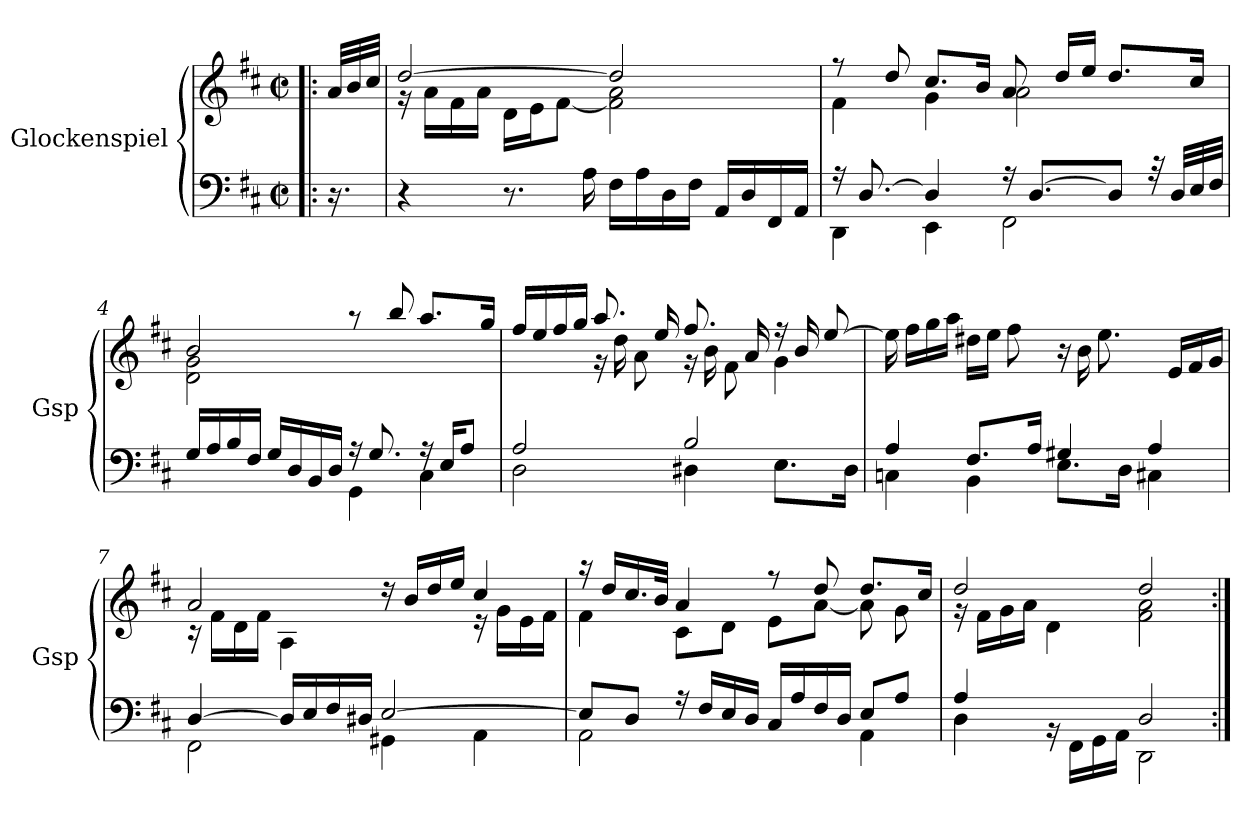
**kern	**kern
*part1	*part1
*staff2	*staff1
*I"Glockenspiel	*
*I'Gsp	*
*clefF4	*clefG2
*k[f#c#]	*k[f#c#]
*D:	*D:
*M2/2	*M2/2
*met(c|)	*met(c|)
=1!|:	=1!|:
16.r	32a/LLL
.	32b/
.	32cc#/JJJ
=2	=2
*	*^
4r	[2dd/	16rg
.	.	16a\LL
.	.	16f#\
.	.	16a\JJ
8.r	.	16d\LL
.	.	16e\J
.	.	[8f#\J
16A\	.	.
16F#\LL	2dd/]	2f#\] 2a\
16A\	.	.
16D\	.	.
16F#\JJ	.	.
16AA/LL	.	.
16D/	.	.
16FF#/	.	.
16AA/JJ	.	.
=3	=3	=3
*^	*	*
16r	4DD\	8rff	4f#\
[8.D/	.	.	.
.	.	8dd/	.
4D/]	4EE\	8.cc#/L	4g\
.	.	16b/Jk	.
16r	2FF#\	8a/	2a\
[8.D/L	.	.	.
.	.	16dd/LL	.
.	.	16ee/JJ	.
8D/J]	.	8.dd/L	.
32r	.	.	.
32D/LLL	.	.	.
32E/	.	16cc#/Jk	.
32F#/JJJ	.	.	.
!!LO:LB:g=z	!!
=4	=4	=4	=4
16G/LL	2rCCyy	2b/	2d\ 2g\
16A/	.	.	.
16B/	.	.	.
16F#/JJ	.	.	.
16G/LL	.	.	.
16D/	.	.	.
16BB/	.	.	.
16D/JJ	.	.	.
16rA	4GG\	8raa	2rcyy
8.G/	.	.	.
.	.	8bb/	.
16rA	4C#\	8.aa/L	.
16E/KL	.	.	.
8A/J	.	.	.
.	.	16gg/Jk	.
=5	=5	=5	=5
2A/	2D\	16ff#/LL	4rgyy
.	.	16ee/	.
.	.	16ff#/	.
.	.	16gg/JJ	.
.	.	8.aa/	16rg
.	.	.	16dd\
.	.	.	8a\
.	.	16ee/	.
2B/	4D#X\	8.ff#/	16rg
.	.	.	16b\
.	.	.	8f#\
.	.	16a/	.
.	8.E\L	16rff	4g\
.	.	16b/	.
.	.	[8ee/	.
.	16D#\Jk	.	.
*	*	*v	*v
!!LO:LB:g=z
=6	=6	=6
4A/	4Cn\	16ee\]
.	.	16ff#\LL
.	.	16gg\
.	.	16aa\JJ
8.F#/L	4BB\	16dd#X\LL
.	.	16ee\JJ
.	.	8ff#\
16A/Jk	.	.
4G#X/	8.E\L	16r
.	.	16b\
.	.	8.ee\
.	16D\Jk	.
4A/	4C#X\	.
.	.	16e/LL
.	.	16f#/
.	.	16g/JJ
=7	=7	=7
*	*	*^
[4D/	2FF#\	2a/	16rc
.	.	.	16f#\LL
.	.	.	16d\
.	.	.	16f#\JJ
16D/LL]	.	.	4A\
16E/	.	.	.
16F#/	.	.	.
16D#X/JJ	.	.	.
[2E/	4GG#X\	16rdd	4rcyy
.	.	16b/LL	.
.	.	16dd/	.
.	.	16ee/JJ	.
.	4AA\	4cc#/	16re
.	.	.	16g\LL
.	.	.	16e\
.	.	.	16f#\JJ
!!LO:LB:g=z	!!
=8	=8	=8	=8
8E/L]	2AA\	16raa	4f#\
.	.	16dd/LL	.
8D/J	.	16.cc#/	.
.	.	32b/JJk	.
16rA	.	4a/	8c#\L
16F#/LL	.	.	.
16E/	.	.	8d\J
16D/JJ	.	.	.
16C#/LL	4rCCyy	8rff	8e\L
16A/	.	.	.
16F#/	.	8dd/	[8a\J
16D/JJ	.	.	.
8E/L	4AA\	8.dd/L	8a\]
8A/J	.	.	8g\
.	.	16cc#/Jk	.
=9	=9	=9	=9
4A/	4D\	2dd/	16rg
.	.	.	16f#\LL
.	.	.	16g\
.	.	.	16a\JJ
4rAyy	16rBB	.	4d\
.	16FF#\LL	.	.
.	16GG\	.	.
.	16AA\JJ	.	.
2D/	2DD\	2dd/	2f#\ 2a\
*v	*v	*	*
*	*v	*v
=:|!	=:|!
*-	*-
